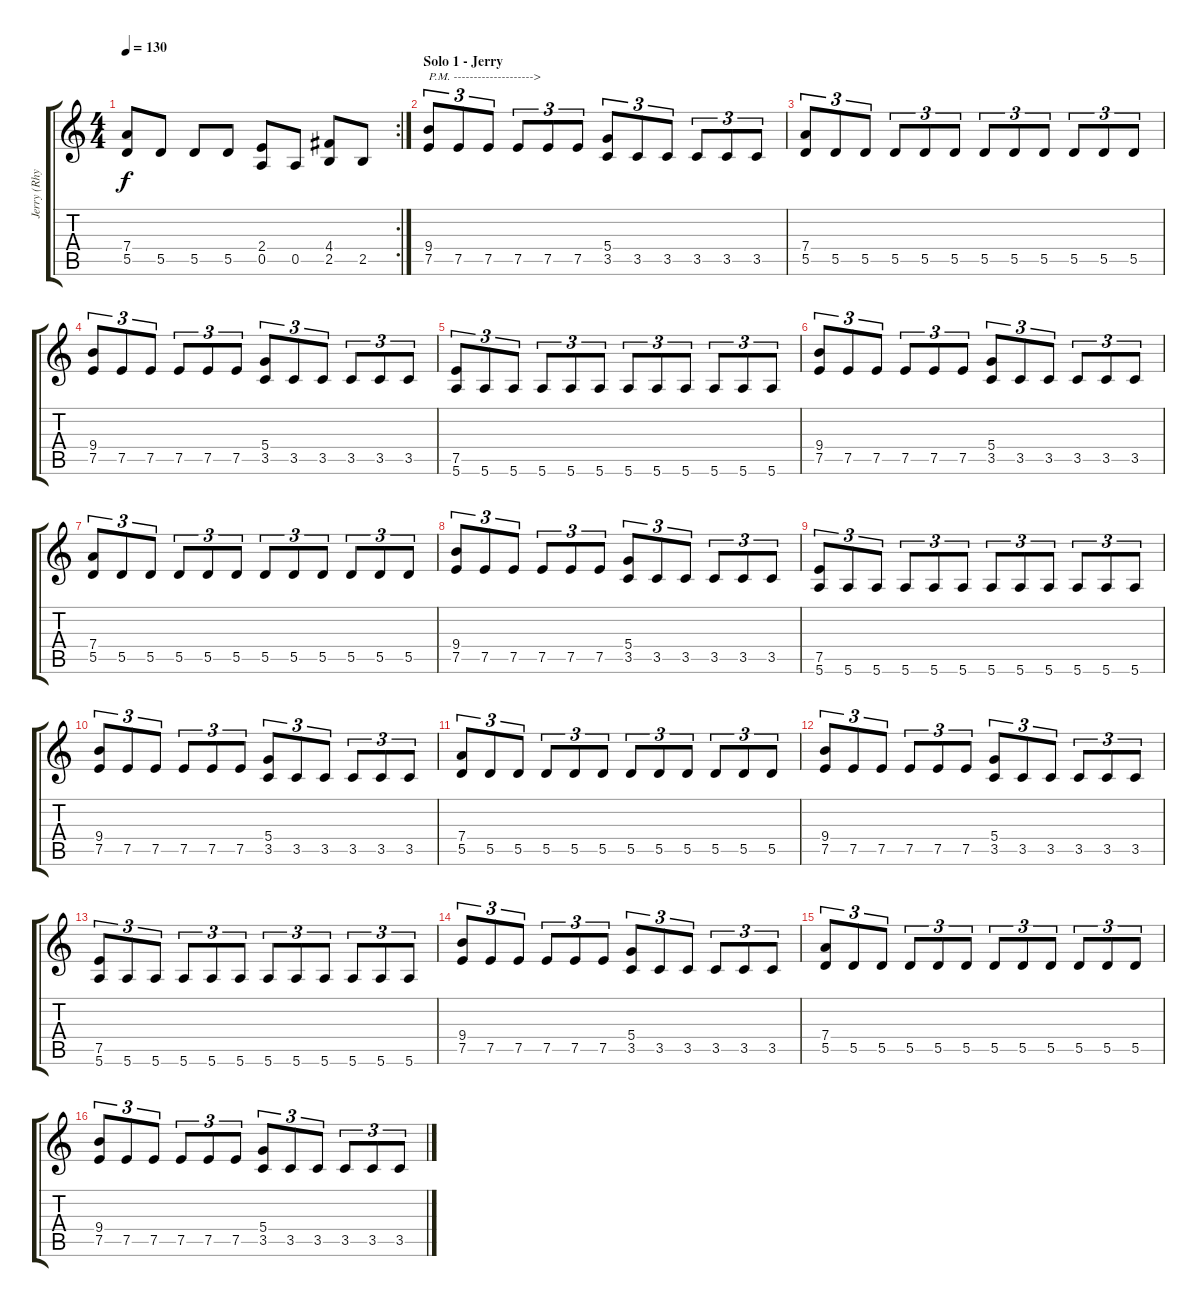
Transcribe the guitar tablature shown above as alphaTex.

\track ("Jerry (Rhythm)" "Jerry (Rhy") {instrument distortionguitar}
\staff {score tabs}
\tuning (E4 B3 G3 D3 A2 E2) {hide}
\rc 2
\ts (4 4)
\tempo 130
\clef g2
\ks c
(7.4 5.5).8{dy f} 5.5.8 5.5.8 5.5.8 (2.4 0.5).8 0.5.8 (4.4 2.5).8 2.5.8 |
\section ("" "Solo 1 - Jerry")
(9.4 7.5).8{tu (3 2) txt "P.M. -------------------->"} 7.5.8{tu (3 2)} 7.5.8{tu (3 2)} 7.5.8{tu (3 2)} 7.5.8{tu (3 2)} 7.5.8{tu (3 2)} (5.4 3.5).8{tu (3 2)} 3.5.8{tu (3 2)} 3.5.8{tu (3 2)} 3.5.8{tu (3 2)} 3.5.8{tu (3 2)} 3.5.8{tu (3 2)} |
(7.4 5.5).8{tu (3 2)} 5.5.8{tu (3 2)} 5.5.8{tu (3 2)} 5.5.8{tu (3 2)} 5.5.8{tu (3 2)} 5.5.8{tu (3 2)} 5.5.8{tu (3 2)} 5.5.8{tu (3 2)} 5.5.8{tu (3 2)} 5.5.8{tu (3 2)} 5.5.8{tu (3 2)} 5.5.8{tu (3 2)} |
(9.4 7.5).8{tu (3 2)} 7.5.8{tu (3 2)} 7.5.8{tu (3 2)} 7.5.8{tu (3 2)} 7.5.8{tu (3 2)} 7.5.8{tu (3 2)} (5.4 3.5).8{tu (3 2)} 3.5.8{tu (3 2)} 3.5.8{tu (3 2)} 3.5.8{tu (3 2)} 3.5.8{tu (3 2)} 3.5.8{tu (3 2)} |
(7.5 5.6).8{tu (3 2)} 5.6.8{tu (3 2)} 5.6.8{tu (3 2)} 5.6.8{tu (3 2)} 5.6.8{tu (3 2)} 5.6.8{tu (3 2)} 5.6.8{tu (3 2)} 5.6.8{tu (3 2)} 5.6.8{tu (3 2)} 5.6.8{tu (3 2)} 5.6.8{tu (3 2)} 5.6.8{tu (3 2)} |
(9.4 7.5).8{tu (3 2)} 7.5.8{tu (3 2)} 7.5.8{tu (3 2)} 7.5.8{tu (3 2)} 7.5.8{tu (3 2)} 7.5.8{tu (3 2)} (5.4 3.5).8{tu (3 2)} 3.5.8{tu (3 2)} 3.5.8{tu (3 2)} 3.5.8{tu (3 2)} 3.5.8{tu (3 2)} 3.5.8{tu (3 2)} |
(7.4 5.5).8{tu (3 2)} 5.5.8{tu (3 2)} 5.5.8{tu (3 2)} 5.5.8{tu (3 2)} 5.5.8{tu (3 2)} 5.5.8{tu (3 2)} 5.5.8{tu (3 2)} 5.5.8{tu (3 2)} 5.5.8{tu (3 2)} 5.5.8{tu (3 2)} 5.5.8{tu (3 2)} 5.5.8{tu (3 2)} |
(9.4 7.5).8{tu (3 2)} 7.5.8{tu (3 2)} 7.5.8{tu (3 2)} 7.5.8{tu (3 2)} 7.5.8{tu (3 2)} 7.5.8{tu (3 2)} (5.4 3.5).8{tu (3 2)} 3.5.8{tu (3 2)} 3.5.8{tu (3 2)} 3.5.8{tu (3 2)} 3.5.8{tu (3 2)} 3.5.8{tu (3 2)} |
(7.5 5.6).8{tu (3 2)} 5.6.8{tu (3 2)} 5.6.8{tu (3 2)} 5.6.8{tu (3 2)} 5.6.8{tu (3 2)} 5.6.8{tu (3 2)} 5.6.8{tu (3 2)} 5.6.8{tu (3 2)} 5.6.8{tu (3 2)} 5.6.8{tu (3 2)} 5.6.8{tu (3 2)} 5.6.8{tu (3 2)} |
(9.4 7.5).8{tu (3 2)} 7.5.8{tu (3 2)} 7.5.8{tu (3 2)} 7.5.8{tu (3 2)} 7.5.8{tu (3 2)} 7.5.8{tu (3 2)} (5.4 3.5).8{tu (3 2)} 3.5.8{tu (3 2)} 3.5.8{tu (3 2)} 3.5.8{tu (3 2)} 3.5.8{tu (3 2)} 3.5.8{tu (3 2)} |
(7.4 5.5).8{tu (3 2)} 5.5.8{tu (3 2)} 5.5.8{tu (3 2)} 5.5.8{tu (3 2)} 5.5.8{tu (3 2)} 5.5.8{tu (3 2)} 5.5.8{tu (3 2)} 5.5.8{tu (3 2)} 5.5.8{tu (3 2)} 5.5.8{tu (3 2)} 5.5.8{tu (3 2)} 5.5.8{tu (3 2)} |
(9.4 7.5).8{tu (3 2)} 7.5.8{tu (3 2)} 7.5.8{tu (3 2)} 7.5.8{tu (3 2)} 7.5.8{tu (3 2)} 7.5.8{tu (3 2)} (5.4 3.5).8{tu (3 2)} 3.5.8{tu (3 2)} 3.5.8{tu (3 2)} 3.5.8{tu (3 2)} 3.5.8{tu (3 2)} 3.5.8{tu (3 2)} |
(7.5 5.6).8{tu (3 2)} 5.6.8{tu (3 2)} 5.6.8{tu (3 2)} 5.6.8{tu (3 2)} 5.6.8{tu (3 2)} 5.6.8{tu (3 2)} 5.6.8{tu (3 2)} 5.6.8{tu (3 2)} 5.6.8{tu (3 2)} 5.6.8{tu (3 2)} 5.6.8{tu (3 2)} 5.6.8{tu (3 2)} |
(9.4 7.5).8{tu (3 2)} 7.5.8{tu (3 2)} 7.5.8{tu (3 2)} 7.5.8{tu (3 2)} 7.5.8{tu (3 2)} 7.5.8{tu (3 2)} (5.4 3.5).8{tu (3 2)} 3.5.8{tu (3 2)} 3.5.8{tu (3 2)} 3.5.8{tu (3 2)} 3.5.8{tu (3 2)} 3.5.8{tu (3 2)} |
(7.4 5.5).8{tu (3 2)} 5.5.8{tu (3 2)} 5.5.8{tu (3 2)} 5.5.8{tu (3 2)} 5.5.8{tu (3 2)} 5.5.8{tu (3 2)} 5.5.8{tu (3 2)} 5.5.8{tu (3 2)} 5.5.8{tu (3 2)} 5.5.8{tu (3 2)} 5.5.8{tu (3 2)} 5.5.8{tu (3 2)} |
(9.4 7.5).8{tu (3 2)} 7.5.8{tu (3 2)} 7.5.8{tu (3 2)} 7.5.8{tu (3 2)} 7.5.8{tu (3 2)} 7.5.8{tu (3 2)} (5.4 3.5).8{tu (3 2)} 3.5.8{tu (3 2)} 3.5.8{tu (3 2)} 3.5.8{tu (3 2)} 3.5.8{tu (3 2)} 3.5.8{tu (3 2)}
